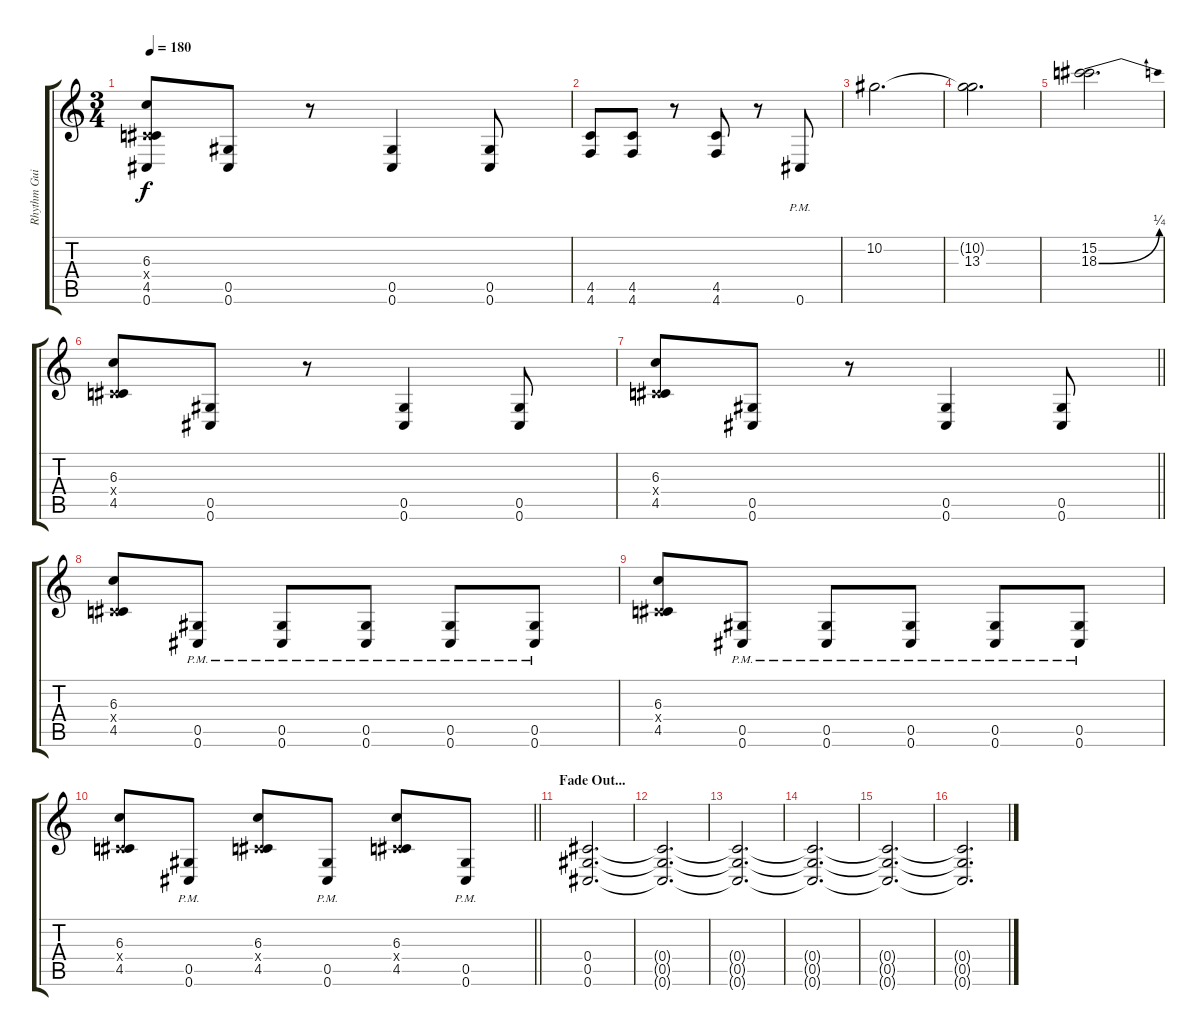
\track ("Rhythm Guitar" "Rhythm Gui") {instrument overdrivenguitar}
\staff {score tabs}
\tuning (Eb4 Bb3 Gb3 Db3 Ab2 Db2) {hide}
\ts (3 4)
\tempo 180
\clef g2
\ks c
(6.3 0.4{x} 4.5 0.6).8{dy f} (0.5 0.6).8 r.8 (0.5 0.6).4 (0.5 0.6).8 |
(4.5 4.6).8 (4.5 4.6).8 r.8 (4.5 4.6).8 r.8 0.6{pm}.8 |
10.2.2{d} |
(10.2{t} 13.3).2{d} |
(15.2 18.3{be (bend 0 0 60 1)}).2{d} |
(6.3 0.4{x} 4.5).8 (0.5 0.6).8 r.8 (0.5 0.6).4 (0.5 0.6).8 |
\barLineRight lightlight
(6.3 0.4{x} 4.5).8 (0.5 0.6).8 r.8 (0.5 0.6).4 (0.5 0.6).8 |
\section ("" "")
(6.3 0.4{x} 4.5).8 (0.5{pm} 0.6{pm}).8 (0.5{pm} 0.6{pm}).8 (0.5{pm} 0.6{pm}).8 (0.5{pm} 0.6{pm}).8 (0.5{pm} 0.6{pm}).8 |
(6.3 0.4{x} 4.5).8 (0.5{pm} 0.6{pm}).8 (0.5{pm} 0.6{pm}).8 (0.5{pm} 0.6{pm}).8 (0.5{pm} 0.6{pm}).8 (0.5{pm} 0.6{pm}).8 |
\barLineRight lightlight
(6.3 0.4{x} 4.5).8 (0.5{pm} 0.6{pm}).8 (6.3 0.4{x} 4.5).8 (0.5{pm} 0.6{pm}).8 (6.3 0.4{x} 4.5).8 (0.5{pm} 0.6{pm}).8 |
\section ("" "Fade Out...")
(0.4 0.5 0.6).2{d volume 0} |
(0.4{t} 0.5{t} 0.6{t}).2{d} |
(0.4{t} 0.5{t} 0.6{t}).2{d} |
(0.4{t} 0.5{t} 0.6{t}).2{d} |
(0.4{t} 0.5{t} 0.6{t}).2{d} |
(0.4{t} 0.5{t} 0.6{t}).2{d}
